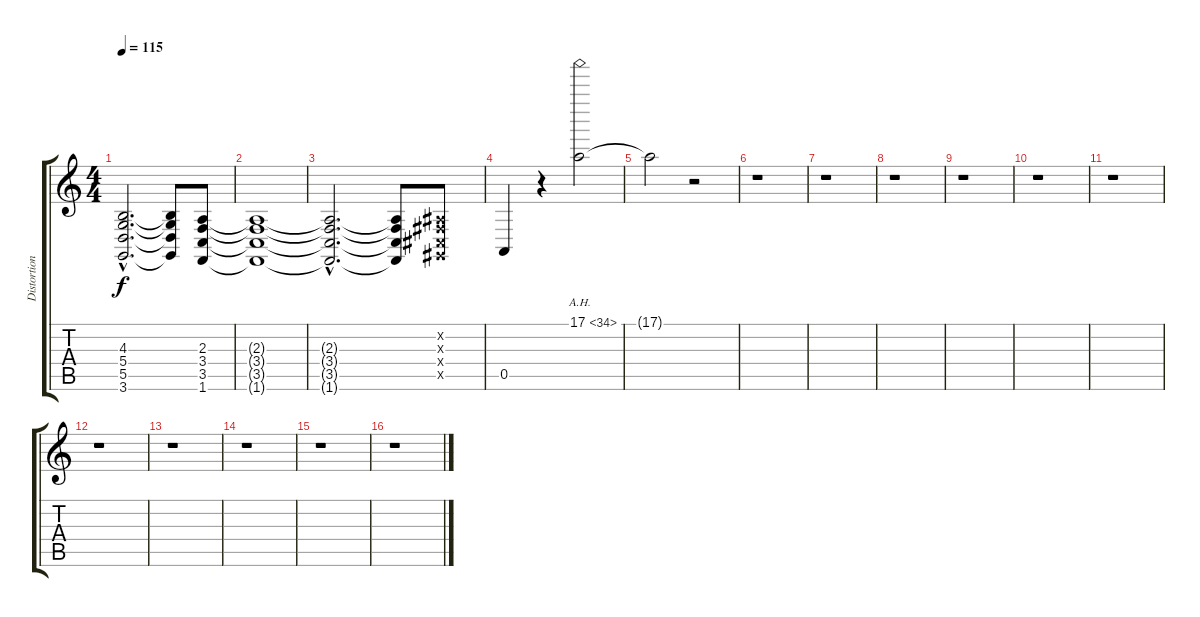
\track ("Distortion Guitar" "Distortion") {instrument acousticgrandpiano}
\staff {score tabs}
\tuning (E4 B3 G3 D3 A2 E2) {hide}
\ts (4 4)
\tempo 115
\clef g2
\ks c
(4.3{hac t} 5.4{hac t} 5.5{hac t} 3.6{hac t}).2{d dy f} (4.3{t} 5.4{t} 5.5{t} 3.6{t}).8 (2.3 3.4 3.5 1.6).8 |
(2.3{t} 3.4{t} 3.5{t} 1.6{t}).1 |
(2.3{hac t} 3.4{hac t} 3.5{hac t} 1.6{hac t}).2{d} (2.3{t} 3.4{t} 3.5{t} 1.6{t}).8 (-1.2{x} -1.3{x} -1.4{x} -1.5{x}).8 |
0.5.4 r.4 17.1{ah 17}.2 |
17.1{t}.2 r.2 |
r.1 |
r.1 |
r.1 |
r.1 |
r.1 |
r.1 |
r.1 |
r.1 |
r.1 |
r.1 |
r.1
